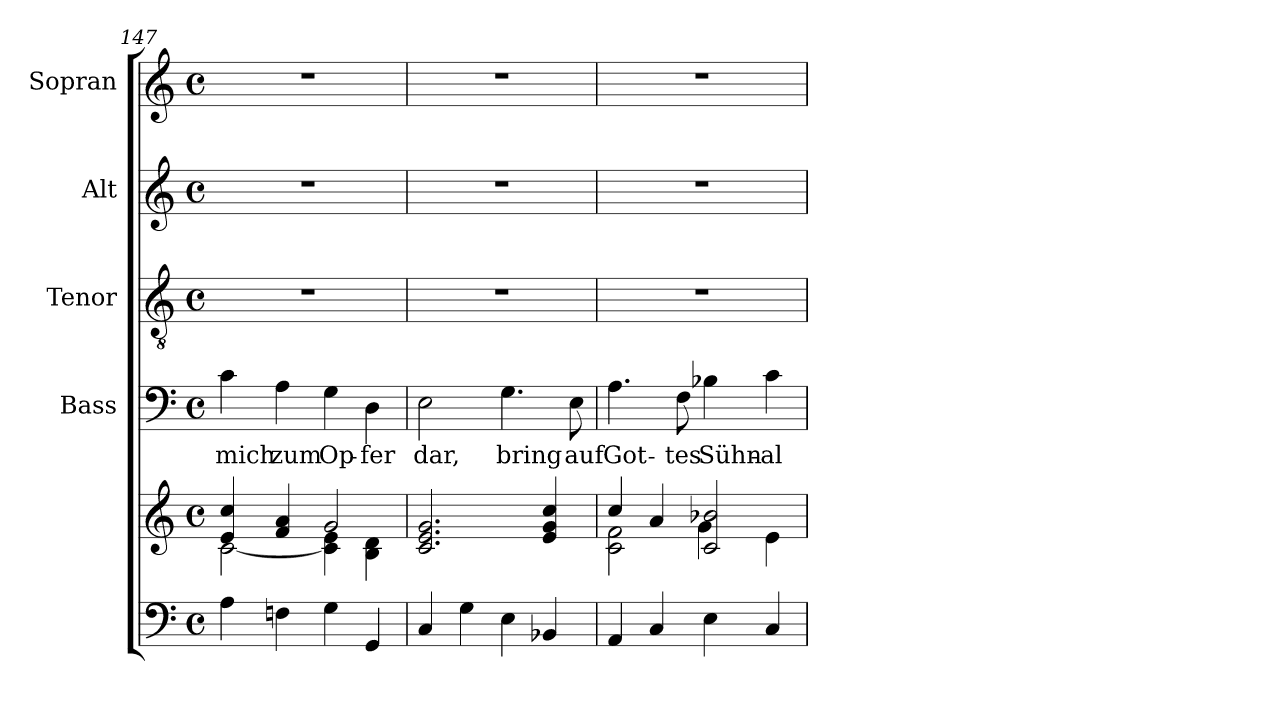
**kern	**kern	**kern	**text	**kern	**kern	**kern
*part5	*part5	*part4	*part4	*part3	*part2	*part1
*staff6	*staff5	*staff4	*staff4	*staff3	*staff2	*staff1
*	*	*I"Bass	*	*I"Tenor	*I"Alt	*I"Sopran
*	*	*I'B.	*	*I'T.	*I'A.	*I'S.
*clefF4	*clefG2	*clefF4	*	*clefGv2	*clefG2	*clefG2
*k[]	*k[]	*k[]	*	*k[]	*k[]	*k[]
*C:	*C:	*C:	*	*C:	*C:	*C:
*M4/4	*M4/4	*M4/4	*	*M4/4	*M4/4	*M4/4
*met(c)	*met(c)	*met(c)	*	*met(c)	*met(c)	*met(c)
=147	=147	=147	=147	=147	=147	=147
*	*^	*	*	*	*	*
!	!	!	!	!LO:LY:b	!	!	!
4A\	4e/ 4cc/	[<2c\	4c\	mich	1r	1r	1r
!	!	!	!	!LO:LY:b	!	!	!
4Fn\	4f/ 4a/	.	4A\	zum	.	.	.
!	!	!	!	!LO:LY:b	!	!	!
4G\	2g/	4c\] 4e\	4G\	Op-	.	.	.
!	!	!	!	!LO:LY:b	!	!	!
4GG/	.	4B\ 4d\	4D\	-fer	.	.	.
=148	=148	=148	=148	=148	=148	=148	=148
!	!	!	!	!LO:LY:b	!	!	!
*	*v	*v	*	*	*	*	*
4C/	2.c/ 2.e/ 2.g/	2E\	dar,	1r	1r	1r
4G\	.	.	.	.	.	.
!	!	!	!LO:LY:b	!	!	!
4E\	.	4.G\	bring	.	.	.
4BB-X/	4e/ 4g/ 4cc/	.	.	.	.	.
!	!	!	!LO:LY:b	!	!	!
.	.	8E\	auf	.	.	.
=149	=149	=149	=149	=149	=149	=149
*	*^	*	*	*	*	*
!	!	!	!	!LO:LY:b	!	!	!
4AA/	4cc/	2c\ 2f\	4.A\	Got-	1r	1r	1r
4C/	4a/	.	.	.	.	.	.
!	!	!	!	!LO:LY:b	!	!	!
.	.	.	8F\	-tes	.	.	.
!	!	!	!	!LO:LY:b	!	!	!
4E\	2c/ 2b-X/	4g\	4B-X\	Sühn-	.	.	.
!	!	!	!	!LO:LY:b	!	!	!
4C/	.	4e\	4c\	-al-	.	.	.
*	*v	*v	*	*	*	*	*
=	=	=	=	=	=	=
*-	*-	*-	*-	*-	*-	*-
